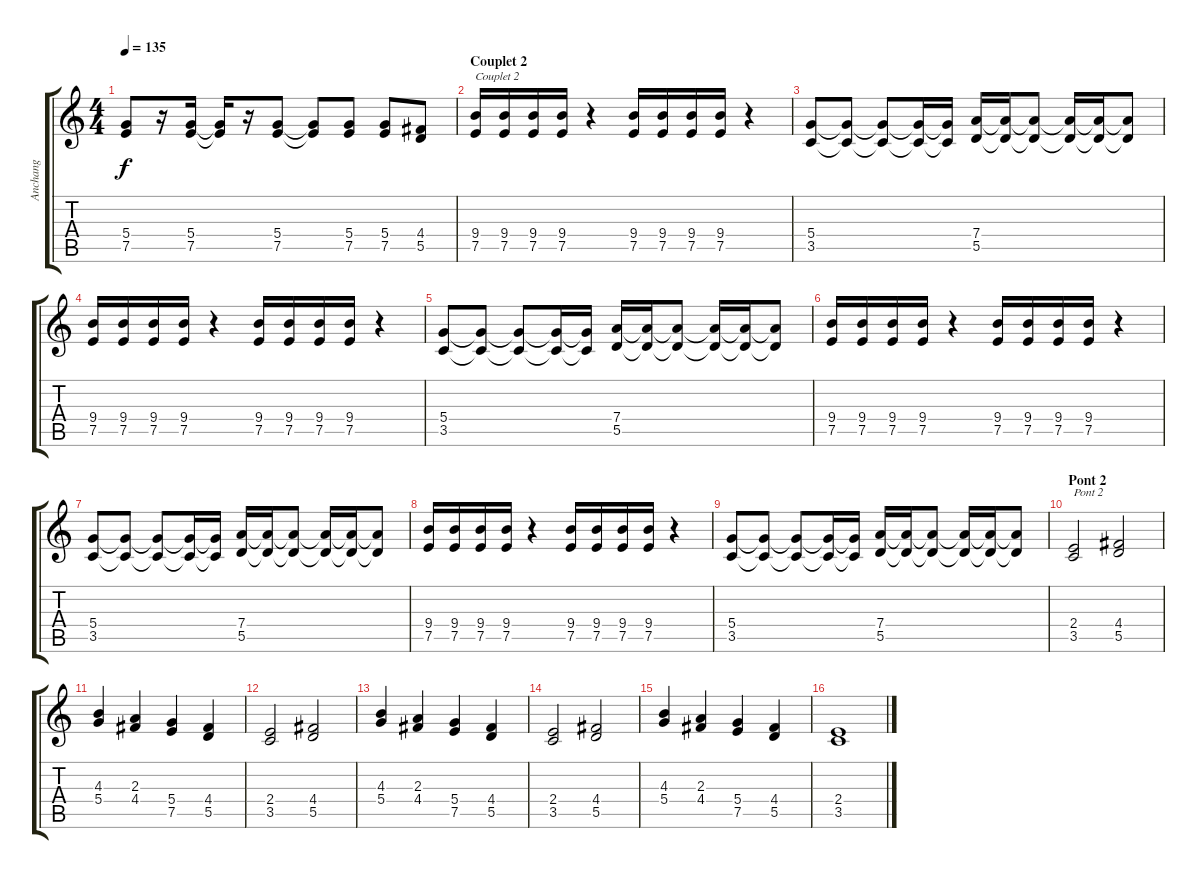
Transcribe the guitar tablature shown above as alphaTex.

\track ("Anchang" "Anchang") {instrument overdrivenguitar}
\staff {score tabs}
\tuning (E4 B3 G3 D3 A2 E2) {hide}
\ts (4 4)
\tempo 135
\clef g2
\ks c
(5.4 7.5).8{dy f} r.16 (5.4 7.5).16 (5.4{t} 7.5{t}).16 r.16 (5.4 7.5).8 (5.4{t} 7.5{t}).8 (5.4 7.5).8 (5.4 7.5).8 (4.4 5.5).8 |
\section ("" "Couplet 2")
(9.4 7.5).16{txt "Couplet 2"} (9.4 7.5).16 (9.4 7.5).16 (9.4 7.5).16 r.4 (9.4 7.5).16 (9.4 7.5).16 (9.4 7.5).16 (9.4 7.5).16 r.4 |
(5.4 3.5).8 (5.4{t} 3.5{t}).8 (5.4{t} 3.5{t}).8 (5.4{t} 3.5{t}).16 (5.4{t} 3.5{t}).16 (7.4 5.5).16 (7.4{t} 5.5{t}).16 (7.4{t} 5.5{t}).8 (7.4{t} 5.5{t}).16 (7.4{t} 5.5{t}).16 (7.4{t} 5.5{t}).8 |
(9.4 7.5).16 (9.4 7.5).16 (9.4 7.5).16 (9.4 7.5).16 r.4 (9.4 7.5).16 (9.4 7.5).16 (9.4 7.5).16 (9.4 7.5).16 r.4 |
(5.4 3.5).8 (5.4{t} 3.5{t}).8 (5.4{t} 3.5{t}).8 (5.4{t} 3.5{t}).16 (5.4{t} 3.5{t}).16 (7.4 5.5).16 (7.4{t} 5.5{t}).16 (7.4{t} 5.5{t}).8 (7.4{t} 5.5{t}).16 (7.4{t} 5.5{t}).16 (7.4{t} 5.5{t}).8 |
(9.4 7.5).16 (9.4 7.5).16 (9.4 7.5).16 (9.4 7.5).16 r.4 (9.4 7.5).16 (9.4 7.5).16 (9.4 7.5).16 (9.4 7.5).16 r.4 |
(5.4 3.5).8 (5.4{t} 3.5{t}).8 (5.4{t} 3.5{t}).8 (5.4{t} 3.5{t}).16 (5.4{t} 3.5{t}).16 (7.4 5.5).16 (7.4{t} 5.5{t}).16 (7.4{t} 5.5{t}).8 (7.4{t} 5.5{t}).16 (7.4{t} 5.5{t}).16 (7.4{t} 5.5{t}).8 |
(9.4 7.5).16 (9.4 7.5).16 (9.4 7.5).16 (9.4 7.5).16 r.4 (9.4 7.5).16 (9.4 7.5).16 (9.4 7.5).16 (9.4 7.5).16 r.4 |
(5.4 3.5).8 (5.4{t} 3.5{t}).8 (5.4{t} 3.5{t}).8 (5.4{t} 3.5{t}).16 (5.4{t} 3.5{t}).16 (7.4 5.5).16 (7.4{t} 5.5{t}).16 (7.4{t} 5.5{t}).8 (7.4{t} 5.5{t}).16 (7.4{t} 5.5{t}).16 (7.4{t} 5.5{t}).8 |
\section ("" "Pont 2")
(2.4 3.5).2{txt "Pont 2"} (4.4 5.5).2 |
(4.3 5.4).4 (2.3 4.4).4 (5.4 7.5).4 (4.4 5.5).4 |
(2.4 3.5).2 (4.4 5.5).2 |
(4.3 5.4).4 (2.3 4.4).4 (5.4 7.5).4 (4.4 5.5).4 |
(2.4 3.5).2 (4.4 5.5).2 |
(4.3 5.4).4 (2.3 4.4).4 (5.4 7.5).4 (4.4 5.5).4 |
(2.4 3.5).1
